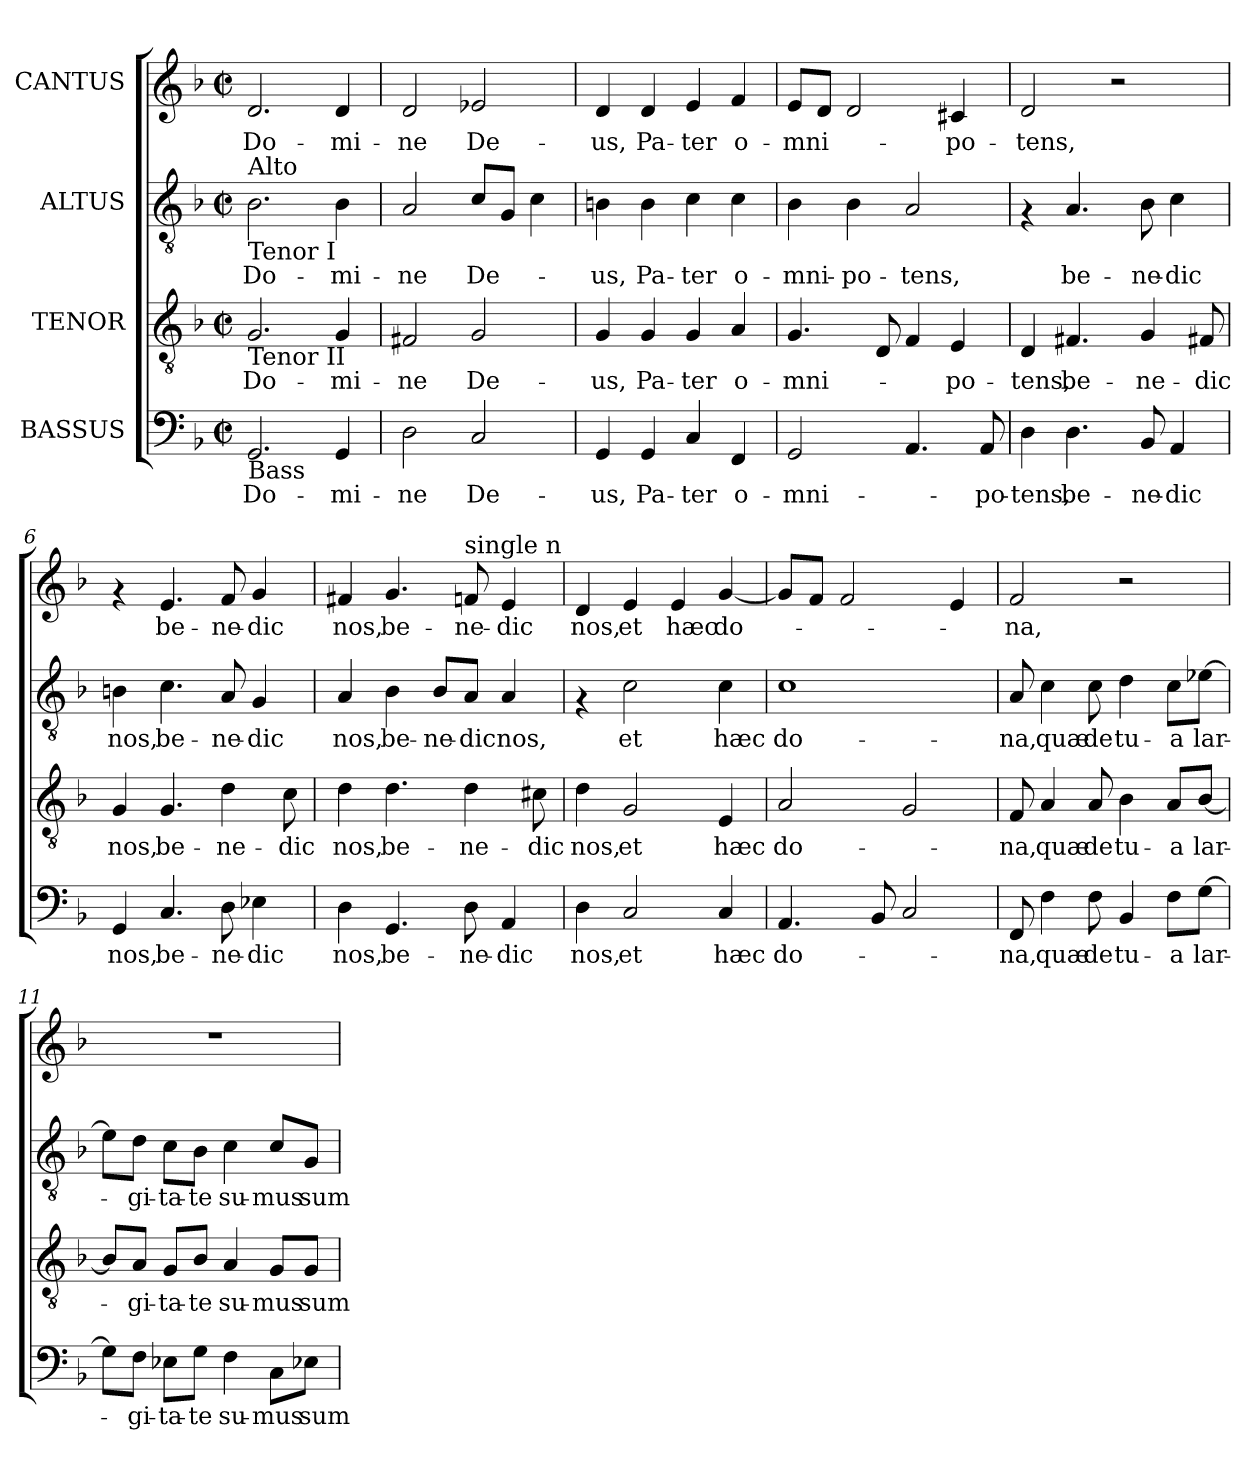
**kern	**text	**kern	**text	**kern	**text	**kern	**text
*part4	*part4	*part3	*part3	*part2	*part2	*part1	*part1
*staff4	*staff4	*staff3	*staff3	*staff2	*staff2	*staff1	*staff1
*I"BASSUS	*	*I"TENOR	*	*I"ALTUS	*	*I"CANTUS	*
*clefF4	*	*clefGv2	*	*clefGv2	*	*clefG2	*
*k[b-]	*	*k[b-]	*	*k[b-]	*	*k[b-]	*
*F:	*	*F:	*	*F:	*	*F:	*
*M2/2	*	*M2/2	*	*M2/2	*	*M2/2	*
*met(c|)	*	*met(c|)	*	*met(c|)	*	*met(c|)	*
=1	=1	=1	=1	=1	=1	=1	=1
!	!	!	!	!LO:TX:b:t=Tenor I	!	!	!
!	!	!	!	!LO:TX:a:t=Alto	!	!	!
!	!	!LO:TX:b:t=Tenor II	!	!	!	!	!
!LO:TX:b:t=Bass	!	!	!	!	!	!	!
!	!LO:LY:b	!	!LO:LY:b	!	!LO:LY:b	!	!LO:LY:b
2.GG/	Do-	2.G/	Do-	2.B-\	Do-	2.d/	Do-
!	!LO:LY:b	!	!LO:LY:b	!	!LO:LY:b	!	!LO:LY:b
4GG/	-mi-	4G/	-mi-	4B-\	-mi-	4d/	-mi-
=2	=2	=2	=2	=2	=2	=2	=2
!	!LO:LY:b	!	!LO:LY:b	!	!LO:LY:b	!	!LO:LY:b
2D\	-ne	2F#X/	-ne	2A/	-ne	2d/	-ne
!	!LO:LY:b	!	!LO:LY:b	!	!LO:LY:b	!	!LO:LY:b
2C/	De-	2G/	De-	8c/L	De-	2e-X/	De-
.	.	.	.	8G/J	.	.	.
.	.	.	.	4c\	.	.	.
=3	=3	=3	=3	=3	=3	=3	=3
!	!LO:LY:b	!	!LO:LY:b	!	!LO:LY:b	!	!LO:LY:b
4GG/	-us,	4G/	-us,	4Bn\	-us,	4d/	-us,
!	!LO:LY:b	!	!LO:LY:b	!	!LO:LY:b	!	!LO:LY:b
4GG/	Pa-	4G/	Pa-	4B\	Pa-	4d/	Pa-
!	!LO:LY:b	!	!LO:LY:b	!	!LO:LY:b	!	!LO:LY:b
4C/	-ter	4G/	-ter	4c\	-ter	4e/	-ter
!	!LO:LY:b	!	!LO:LY:b	!	!LO:LY:b	!	!LO:LY:b
4FF/	o-	4A/	o-	4c\	o-	4f/	o-
=4	=4	=4	=4	=4	=4	=4	=4
!	!LO:LY:b	!	!LO:LY:b	!	!LO:LY:b	!	!LO:LY:b
2GG/	-mni-	4.G/	-mni-	4B-\	-mni-	8e/L	-mni-
.	.	.	.	.	.	8d/J	.
!	!	!	!	!	!LO:LY:b	!	!
.	.	.	.	4B-\	-po-	2d/	.
.	.	8D/	.	.	.	.	.
!	!	!	!	!	!LO:LY:b	!	!
4.AA/	.	4F/	.	2A/	-tens,	.	.
!	!	!	!LO:LY:b	!	!	!	!LO:LY:b
.	.	4E/	-po-	.	.	4c#X/	-po-
!	!LO:LY:b	!	!	!	!	!	!
8AA/	-po-	.	.	.	.	.	.
!!LO:LB:g=z
=5	=5	=5	=5	=5	=5	=5	=5
!	!LO:LY:b	!	!LO:LY:b	!	!	!	!LO:LY:b
4D\	-tens,	4D/	-tens,	4rF	.	2d/	-tens,
!	!LO:LY:b	!	!LO:LY:b	!	!LO:LY:b	!	!
4.D\	be-	4.F#X/	be-	4.A/	be-	.	.
.	.	.	.	.	.	2r	.
!	!LO:LY:b	!	!LO:LY:b	!	!LO:LY:b	!	!
8BB-/	-ne-	4G/	-ne-	8B-\	-ne-	.	.
!	!LO:LY:b	!	!	!	!LO:LY:b	!	!
4AA/	-dic	.	.	4c\	-dic	.	.
!	!	!	!LO:LY:b	!	!	!	!
.	.	8F#X/	-dic	.	.	.	.
=6	=6	=6	=6	=6	=6	=6	=6
!	!LO:LY:b	!	!LO:LY:b	!	!LO:LY:b	!	!
4GG/	nos,	4G/	nos,	4Bn\	nos,	4rf	.
!	!LO:LY:b	!	!LO:LY:b	!	!LO:LY:b	!	!LO:LY:b
4.C/	be-	4.G/	be-	4.c\	be-	4.e/	be-
!	!LO:LY:b	!	!LO:LY:b	!	!LO:LY:b	!	!LO:LY:b
8D\	-ne-	4d\	-ne-	8A/	-ne-	8f/	-ne-
!	!LO:LY:b	!	!	!	!LO:LY:b	!	!LO:LY:b
4E-X\	-dic	.	.	4G/	-dic	4g/	-dic
!	!	!	!LO:LY:b	!	!	!	!
.	.	8c\	-dic	.	.	.	.
=7	=7	=7	=7	=7	=7	=7	=7
!	!LO:LY:b	!	!LO:LY:b	!	!LO:LY:b	!	!LO:LY:b
4D\	nos,	4d\	nos,	4A/	nos,	4f#X/	nos,
!	!LO:LY:b	!	!LO:LY:b	!	!LO:LY:b	!	!LO:LY:b
4.GG/	be-	4.d\	be-	4B-\	be-	4.g/	be-
!	!	!	!	!	!LO:LY:b	!	!
.	.	.	.	8B-/L	-ne-	.	.
!	!	!	!	!	!	!LO:TX:a:t=single n	!
!	!LO:LY:b	!	!LO:LY:b	!	!LO:LY:b	!	!LO:LY:b
8D\	-ne-	4d\	-ne-	8A/J	-dic	8f/	-ne-
!	!LO:LY:b	!	!	!	!LO:LY:b	!	!LO:LY:b
4AA/	-dic	.	.	4A/	nos,	4e/	-dic
!	!	!	!LO:LY:b	!	!	!	!
.	.	8c#X\	-dic	.	.	.	.
=8	=8	=8	=8	=8	=8	=8	=8
!	!LO:LY:b	!	!LO:LY:b	!	!	!	!LO:LY:b
4D\	nos,	4d\	nos,	4rF	.	4d/	nos,
!	!LO:LY:b	!	!LO:LY:b	!	!LO:LY:b	!	!LO:LY:b
2C/	et	2G/	et	2c\	et	4e/	et
!	!	!	!	!	!	!	!LO:LY:b
.	.	.	.	.	.	4e/	hæc
!	!LO:LY:b	!	!LO:LY:b	!	!LO:LY:b	!	!LO:LY:b
4C/	hæc	4E/	hæc	4c\	hæc	[<4g/	do-
=9	=9	=9	=9	=9	=9	=9	=9
!	!LO:LY:b	!	!LO:LY:b	!	!LO:LY:b	!	!
4.AA/	do-	2A/	do-	1c	do-	8g/L]	.
.	.	.	.	.	.	8f/J	.
.	.	.	.	.	.	2f/	.
8BB-/	.	.	.	.	.	.	.
2C/	.	2G/	.	.	.	.	.
.	.	.	.	.	.	4e/	.
!!LO:PB:g=z
=10	=10	=10	=10	=10	=10	=10	=10
!	!LO:LY:b	!	!LO:LY:b	!	!LO:LY:b	!	!LO:LY:b
8FF/	-na,	8F/	-na,	8A/	-na,	2f/	-na,
!	!LO:LY:b	!	!LO:LY:b	!	!LO:LY:b	!	!
4F\	quæ	4A/	quæ	4c\	quæ	.	.
!	!LO:LY:b	!	!LO:LY:b	!	!LO:LY:b	!	!
8F\	de	8A/	de	8c\	de	.	.
!	!LO:LY:b	!	!LO:LY:b	!	!LO:LY:b	!	!
4BB-/	tu-	4B-\	tu-	4d\	tu-	2r	.
!	!LO:LY:b	!	!LO:LY:b	!	!LO:LY:b	!	!
8F\L	-a	8A/L	-a	8c\L	-a	.	.
!	!LO:LY:b	!	!LO:LY:b	!	!LO:LY:b	!	!
[>8G\J	lar-	[<8B-/J	lar-	[>8e-X\J	lar-	.	.
=11	=11	=11	=11	=11	=11	=11	=11
8G\L]	.	8B-/L]	.	8e-\L]	.	1r	.
!	!LO:LY:b	!	!LO:LY:b	!	!LO:LY:b	!	!
8F\J	-gi-	8A/J	-gi-	8d\J	-gi-	.	.
!	!LO:LY:b	!	!LO:LY:b	!	!LO:LY:b	!	!
8E-X\L	-ta-	8G/L	-ta-	8c\L	-ta-	.	.
!	!LO:LY:b	!	!LO:LY:b	!	!LO:LY:b	!	!
8G\J	-te	8B-/J	-te	8B-\J	-te	.	.
!	!LO:LY:b	!	!LO:LY:b	!	!LO:LY:b	!	!
4F\	su-	4A/	su-	4c\	su-	.	.
!	!LO:LY:b	!	!LO:LY:b	!	!LO:LY:b	!	!
8C\L	-mus	8G/L	-mus	8c/L	-mus	.	.
!	!LO:LY:b	!	!LO:LY:b	!	!LO:LY:b	!	!
8E-X\J	sum-	8G/J	sum-	8G/J	sum-	.	.
=	=	=	=	=	=	=	=
*-	*-	*-	*-	*-	*-	*-	*-
